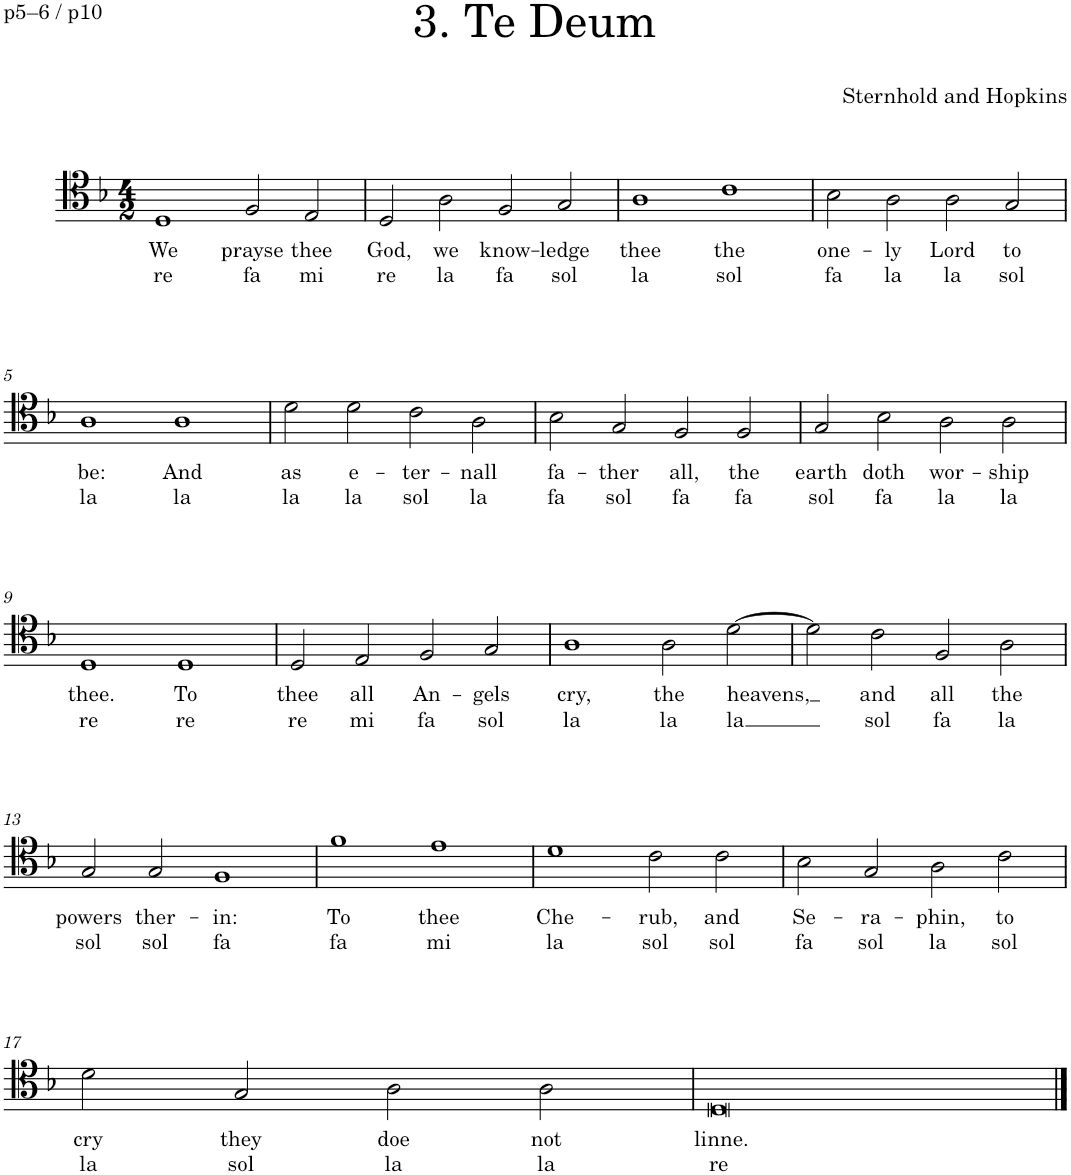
**kern	**text	**text
*part1	*part1	*part1
*staff1	*staff1	*staff1
*I"Voice	*	*
*I'Vo.	*	*
*clefC4	*	*
*k[b-]	*	*
*M4/2	*	*
=1	=1	=1
!	!LO:LY:b	!LO:LY:b
1D	We	re
!	!LO:LY:b	!LO:LY:b
2F/	prayse	fa
!	!LO:LY:b	!LO:LY:b
2E/	thee	mi
=2	=2	=2
!	!LO:LY:b	!LO:LY:b
2D/	God,	re
!	!LO:LY:b	!LO:LY:b
2A\	we	la
!	!LO:LY:b	!LO:LY:b
2F/	know-	fa
!	!LO:LY:b	!LO:LY:b
2G/	-ledge	sol
=3	=3	=3
!	!LO:LY:b	!LO:LY:b
1A	thee	la
!	!LO:LY:b	!LO:LY:b
1c	the	sol
=4	=4	=4
!	!LO:LY:b	!LO:LY:b
2B-\	one-	fa
!	!LO:LY:b	!LO:LY:b
2A\	-ly	la
!	!LO:LY:b	!LO:LY:b
2A\	Lord	la
!	!LO:LY:b	!LO:LY:b
2G/	to	sol
!!LO:LB:g=z
=5	=5	=5
!	!LO:LY:b	!LO:LY:b
1A	be:	la
!	!LO:LY:b	!LO:LY:b
1A	And	la
=6	=6	=6
!	!LO:LY:b	!LO:LY:b
2d\	as	la
!	!LO:LY:b	!LO:LY:b
2d\	e-	la
!	!LO:LY:b	!LO:LY:b
2c\	-ter-	sol
!	!LO:LY:b	!LO:LY:b
2A\	-nall	la
=7	=7	=7
!	!LO:LY:b	!LO:LY:b
2B-\	fa-	fa
!	!LO:LY:b	!LO:LY:b
2G/	-ther	sol
!	!LO:LY:b	!LO:LY:b
2F/	all,	fa
!	!LO:LY:b	!LO:LY:b
2F/	the	fa
=8	=8	=8
!	!LO:LY:b	!LO:LY:b
2G/	earth	sol
!	!LO:LY:b	!LO:LY:b
2B-\	doth	fa
!	!LO:LY:b	!LO:LY:b
2A\	wor-	la
!	!LO:LY:b	!LO:LY:b
2A\	-ship	la
!!LO:LB:g=z
=9	=9	=9
!	!LO:LY:b	!LO:LY:b
1D	thee.	re
!	!LO:LY:b	!LO:LY:b
1D	To	re
=10	=10	=10
!	!LO:LY:b	!LO:LY:b
2D/	thee	re
!	!LO:LY:b	!LO:LY:b
2E/	all	mi
!	!LO:LY:b	!LO:LY:b
2F/	An-	fa
!	!LO:LY:b	!LO:LY:b
2G/	-gels	sol
=11	=11	=11
!	!LO:LY:b	!LO:LY:b
1A	cry,	la
!	!LO:LY:b	!LO:LY:b
2A\	the	la
!	!LO:LY:b	!LO:LY:b
[2d\	heavens,	la
=12	=12	=12
2d\]	.	.
!	!LO:LY:b	!LO:LY:b
2c\	and	sol
!	!LO:LY:b	!LO:LY:b
2F/	all	fa
!	!LO:LY:b	!LO:LY:b
2A\	the	la
!!LO:LB:g=z
=13	=13	=13
!	!LO:LY:b	!LO:LY:b
2G/	powers	sol
!	!LO:LY:b	!LO:LY:b
2G/	ther-	sol
!	!LO:LY:b	!LO:LY:b
1F	-in:	fa
=14	=14	=14
!	!LO:LY:b	!LO:LY:b
1f	To	fa
!	!LO:LY:b	!LO:LY:b
1e	thee	mi
=15	=15	=15
!	!LO:LY:b	!LO:LY:b
1d	Che-	la
!	!LO:LY:b	!LO:LY:b
2c\	-rub,	sol
!	!LO:LY:b	!LO:LY:b
2c\	and	sol
=16	=16	=16
!	!LO:LY:b	!LO:LY:b
2B-\	Se-	fa
!	!LO:LY:b	!LO:LY:b
2G/	-ra-	sol
!	!LO:LY:b	!LO:LY:b
2A\	-phin,	la
!	!LO:LY:b	!LO:LY:b
2c\	to	sol
!!LO:LB:g=z
=17	=17	=17
!	!LO:LY:b	!LO:LY:b
2d\	cry	la
!	!LO:LY:b	!LO:LY:b
2G/	they	sol
!	!LO:LY:b	!LO:LY:b
2A\	doe	la
!	!LO:LY:b	!LO:LY:b
2A\	not	la
=18	=18	=18
!	!LO:LY:b	!LO:LY:b
0D	linne.	re
==	==	==
*-	*-	*-
